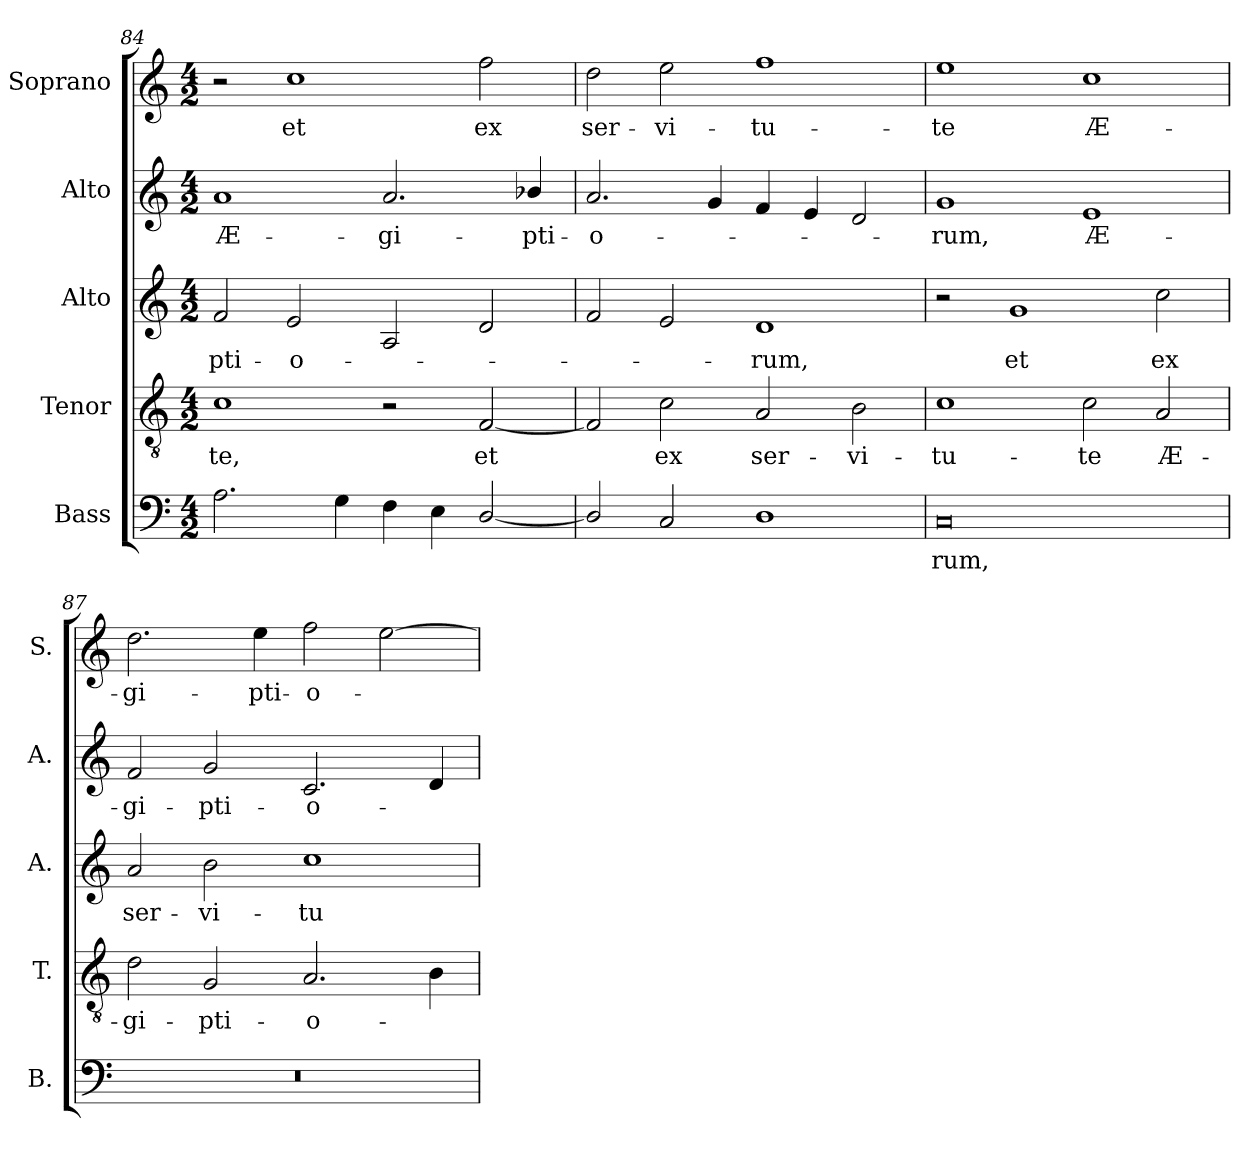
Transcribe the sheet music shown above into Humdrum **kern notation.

**kern	**text	**kern	**text	**kern	**text	**kern	**text	**kern	**text
*part5	*part5	*part4	*part4	*part3	*part3	*part2	*part2	*part1	*part1
*staff5	*staff5	*staff4	*staff4	*staff3	*staff3	*staff2	*staff2	*staff1	*staff1
*I"Bass	*	*I"Tenor	*	*I"Alto	*	*I"Alto	*	*I"Soprano	*
*I'B.	*	*I'T.	*	*I'A.	*	*I'A.	*	*I'S.	*
*clefF4	*	*clefGv2	*	*clefG2	*	*clefG2	*	*clefG2	*
*	*	*ITrd7c12	*	*	*	*	*	*	*
*k[]	*	*k[]	*	*k[]	*	*k[]	*	*k[]	*
*C:	*	*C:	*	*C:	*	*C:	*	*C:	*
*M4/2	*	*M4/2	*	*M4/2	*	*M4/2	*	*M4/2	*
=84	=84	=84	=84	=84	=84	=84	=84	=84	=84
!	!	!	!LO:LY:b:color=#000000	!	!	!	!	!	!
!	!	!	!	!	!LO:LY:b:color=#000000	!	!	!	!
!	!	!	!	!	!	!	!LO:LY:b:color=#000000	!	!
2.Ai\	.	1Ci	-te,	2fi/	-pti-	1ai	Æ-	2r	.
!	!	!	!	!	!LO:LY:b:color=#000000	!	!	!	!
!	!	!	!	!	!	!	!	!	!LO:LY:b:color=#000000
.	.	.	.	2ei/	-o-	.	.	1cci	et
4Gi\	.	.	.	.	.	.	.	.	.
!	!	!	!	!	!	!	!LO:LY:b:color=#000000	!	!
4Fi\	.	2r	.	2Ai/	.	2.ai/	-gi-	.	.
4Ei\	.	.	.	.	.	.	.	.	.
!	!	!	!LO:LY:b:color=#000000	!	!	!	!	!	!
!	!	!	!	!	!	!	!	!	!LO:LY:b:color=#000000
[2Di/	.	[2FFi/	et	2di/	.	.	.	2ffi\	ex
!	!	!	!	!	!	!	!LO:LY:b:color=#000000	!	!
.	.	.	.	.	.	4b-Xi/	-pti-	.	.
=85	=85	=85	=85	=85	=85	=85	=85	=85	=85
!	!	!	!	!	!	!	!LO:LY:b:color=#000000	!	!
!	!	!	!	!	!	!	!	!	!LO:LY:b:color=#000000
2Di/]	.	2FFi/]	.	2fi/	.	2.ai/	-o-	2ddi\	ser-
!	!	!	!LO:LY:b:color=#000000	!	!	!	!	!	!
!	!	!	!	!	!	!	!	!	!LO:LY:b:color=#000000
2Ci/	.	2Ci\	ex	2ei/	.	.	.	2eei\	-vi-
.	.	.	.	.	.	4gi/	.	.	.
!	!	!	!LO:LY:b:color=#000000	!	!	!	!	!	!
!	!	!	!	!	!LO:LY:b:color=#000000	!	!	!	!
!	!	!	!	!	!	!	!	!	!LO:LY:b:color=#000000
1Di	.	2AAi/	ser-	1di	-rum,	4fi/	.	1ffi	-tu-
.	.	.	.	.	.	4ei/	.	.	.
!	!	!	!LO:LY:b:color=#000000	!	!	!	!	!	!
.	.	2BBi\	-vi-	.	.	2di/	.	.	.
!!LO:LB:g=z
=86	=86	=86	=86	=86	=86	=86	=86	=86	=86
!	!LO:LY:b:color=#000000	!	!	!	!	!	!	!	!
!	!	!	!LO:LY:b:color=#000000	!	!	!	!	!	!
!	!	!	!	!	!	!	!LO:LY:b:color=#000000	!	!
!	!	!	!	!	!	!	!	!	!LO:LY:b:color=#000000
0Ci	-rum,	1Ci	-tu-	2r	.	1gi	-rum,	1eei	-te
!	!	!	!	!	!LO:LY:b:color=#000000	!	!	!	!
.	.	.	.	1gi	et	.	.	.	.
!	!	!	!LO:LY:b:color=#000000	!	!	!	!	!	!
!	!	!	!	!	!	!	!LO:LY:b:color=#000000	!	!
!	!	!	!	!	!	!	!	!	!LO:LY:b:color=#000000
.	.	2Ci\	-te	.	.	1ei	Æ-	1cci	Æ-
!	!	!	!LO:LY:b:color=#000000	!	!	!	!	!	!
!	!	!	!	!	!LO:LY:b:color=#000000	!	!	!	!
.	.	2AAi/	Æ-	2cci\	ex	.	.	.	.
=87	=87	=87	=87	=87	=87	=87	=87	=87	=87
!LO:N:vis=1	!	!	!	!	!	!	!	!	!
!	!	!	!LO:LY:b:color=#000000	!	!	!	!	!	!
!	!	!	!	!	!LO:LY:b:color=#000000	!	!	!	!
!	!	!	!	!	!	!	!LO:LY:b:color=#000000	!	!
!	!	!	!	!	!	!	!	!	!LO:LY:b:color=#000000
0r	.	2Di\	-gi-	2ai/	ser-	2fi/	-gi-	2.ddi\	-gi-
!	!	!	!LO:LY:b:color=#000000	!	!	!	!	!	!
!	!	!	!	!	!LO:LY:b:color=#000000	!	!	!	!
!	!	!	!	!	!	!	!LO:LY:b:color=#000000	!	!
.	.	2GGi/	-pti-	2bi\	-vi-	2gi/	-pti-	.	.
!	!	!	!	!	!	!	!	!	!LO:LY:b:color=#000000
.	.	.	.	.	.	.	.	4eei\	-pti-
!	!	!	!LO:LY:b:color=#000000	!	!	!	!	!	!
!	!	!	!	!	!LO:LY:b:color=#000000	!	!	!	!
!	!	!	!	!	!	!	!LO:LY:b:color=#000000	!	!
!	!	!	!	!	!	!	!	!	!LO:LY:b:color=#000000
.	.	2.AAi/	-o-	1cci	-tu-	2.ci/	-o-	2ffi\	-o-
.	.	.	.	.	.	.	.	[2eei\	.
.	.	4BBi\	.	.	.	4di/	.	.	.
=	=	=	=	=	=	=	=	=	=
*-	*-	*-	*-	*-	*-	*-	*-	*-	*-
